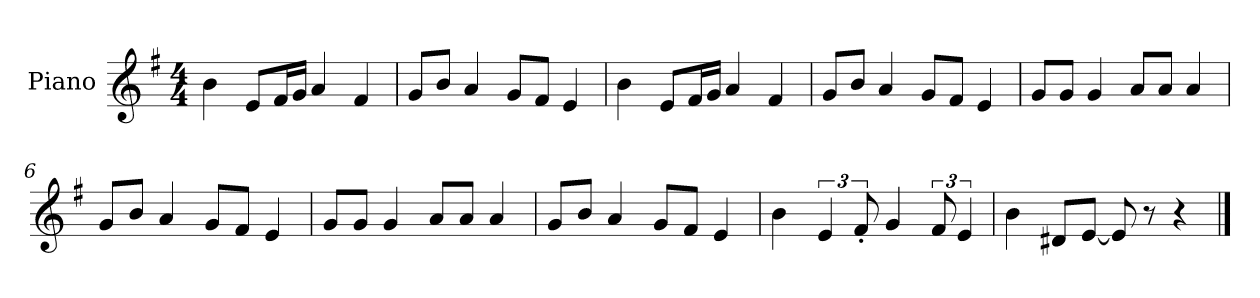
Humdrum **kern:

**kern
*part1
*staff1
*I"Piano
*I'P-no
*clefG2
*k[f#]
*M4/4
*MM90
=1
4b\
8e/L
16f#/L
16g/JJ
4a/
4f#/
=2
8g/L
8b/J
4a/
8g/L
8f#/J
4e/
=3
4b\
8e/L
16f#/L
16g/JJ
4a/
4f#/
=4
8g/L
8b/J
4a/
8g/L
8f#/J
4e/
=5
8g/L
8g/J
4g/
8a/L
8a/J
4a/
=6
8g/L
8b/J
4a/
8g/L
8f#/J
4e/
!!LO:LB:g=z
=7
8g/L
8g/J
4g/
8a/L
8a/J
4a/
=8
8g/L
8b/J
4a/
8g/L
8f#/J
4e/
=9
4b\
6e/
12f#'/
4g/
12f#/
6e/
=10
4b\
8d#X/L
[8e/J
8e/]
8r
4r
==
*-
